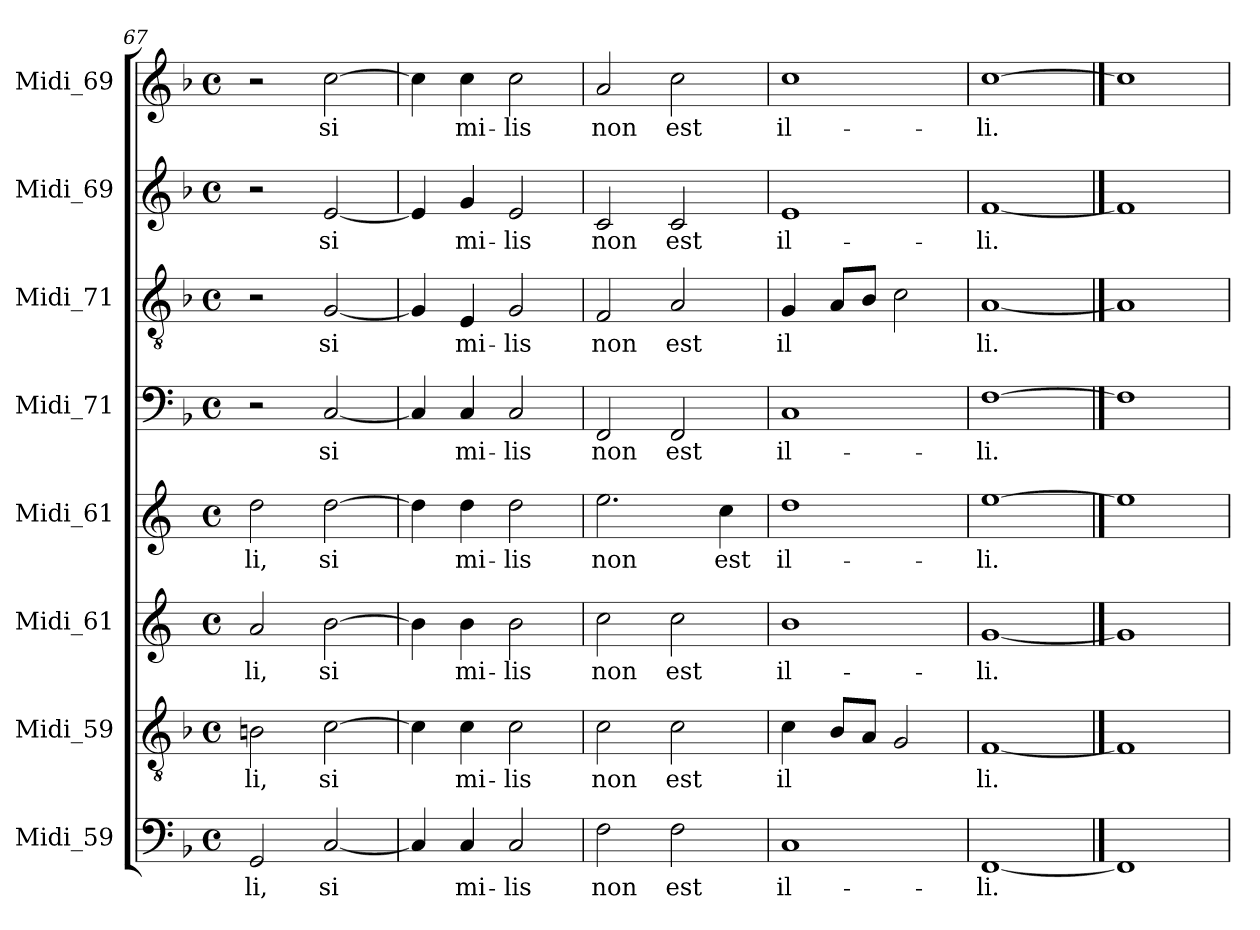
**kern	**text	**kern	**text	**kern	**text	**kern	**text	**kern	**text	**kern	**text	**kern	**text	**kern	**text
*part8	*part8	*part7	*part7	*part6	*part6	*part5	*part5	*part4	*part4	*part3	*part3	*part2	*part2	*part1	*part1
*staff8	*staff8	*staff7	*staff7	*staff6	*staff6	*staff5	*staff5	*staff4	*staff4	*staff3	*staff3	*staff2	*staff2	*staff1	*staff1
*I"Midi_59	*	*I"Midi_59	*	*I"Midi_61	*	*I"Midi_61	*	*I"Midi_71	*	*I"Midi_71	*	*I"Midi_69	*	*I"Midi_69	*
*clefF4	*	*clefGv2	*	*clefG2	*	*clefG2	*	*clefF4	*	*clefGv2	*	*clefG2	*	*clefG2	*
*	*	*	*	*ITrd4c7	*	*ITrd4c7	*	*	*	*	*	*	*	*	*
*k[b-]	*	*k[b-]	*	*k[b-]	*	*k[b-]	*	*k[b-]	*	*k[b-]	*	*k[b-]	*	*k[b-]	*
*F:	*	*F:	*	*F:	*	*F:	*	*F:	*	*F:	*	*F:	*	*F:	*
*M4/4	*	*M4/4	*	*M4/4	*	*M4/4	*	*M4/4	*	*M4/4	*	*M4/4	*	*M4/4	*
*met(c)	*	*met(c)	*	*met(c)	*	*met(c)	*	*met(c)	*	*met(c)	*	*met(c)	*	*met(c)	*
=67	=67	=67	=67	=67	=67	=67	=67	=67	=67	=67	=67	=67	=67	=67	=67
!	!LO:LY:b	!	!LO:LY:b	!	!LO:LY:b	!	!LO:LY:b	!	!	!	!	!	!	!	!
2GG	-li,	2Bn	-li,	2d	-li,	2g	-li,	2r	.	2r	.	2r	.	2r	.
!	!LO:LY:b	!	!LO:LY:b	!	!LO:LY:b	!	!LO:LY:b	!	!LO:LY:b	!	!LO:LY:b	!	!LO:LY:b	!	!LO:LY:b
[2C	si	[2c	si	[2e	si	[2g	si	[2C	si	[2G	si	[2e	si	[2cc	si
=68	=68	=68	=68	=68	=68	=68	=68	=68	=68	=68	=68	=68	=68	=68	=68
4C]	.	4c]	.	4e]	.	4g]	.	4C]	.	4G]	.	4e]	.	4cc]	.
!	!LO:LY:b	!	!LO:LY:b	!	!LO:LY:b	!	!LO:LY:b	!	!LO:LY:b	!	!LO:LY:b	!	!LO:LY:b	!	!LO:LY:b
4C	mi-	4c	mi-	4e	mi-	4g	mi-	4C	mi-	4E	mi-	4g	mi-	4cc	mi-
!	!LO:LY:b	!	!LO:LY:b	!	!LO:LY:b	!	!LO:LY:b	!	!LO:LY:b	!	!LO:LY:b	!	!LO:LY:b	!	!LO:LY:b
2C	-lis	2c	-lis	2e	-lis	2g	-lis	2C	-lis	2G	-lis	2e	-lis	2cc	-lis
=69	=69	=69	=69	=69	=69	=69	=69	=69	=69	=69	=69	=69	=69	=69	=69
!	!LO:LY:b	!	!LO:LY:b	!	!LO:LY:b	!	!LO:LY:b	!	!LO:LY:b	!	!LO:LY:b	!	!LO:LY:b	!	!LO:LY:b
2F	non	2c	non	2f	non	2.a	non	2FF	non	2F	non	2c	non	2a	non
!	!LO:LY:b	!	!LO:LY:b	!	!LO:LY:b	!	!	!	!LO:LY:b	!	!LO:LY:b	!	!LO:LY:b	!	!LO:LY:b
2F	est	2c	est	2f	est	.	.	2FF	est	2A	est	2c	est	2cc	est
!	!	!	!	!	!	!	!LO:LY:b	!	!	!	!	!	!	!	!
.	.	.	.	.	.	4f	est	.	.	.	.	.	.	.	.
=70	=70	=70	=70	=70	=70	=70	=70	=70	=70	=70	=70	=70	=70	=70	=70
!	!LO:LY:b	!	!LO:LY:b	!	!LO:LY:b	!	!LO:LY:b	!	!LO:LY:b	!	!LO:LY:b	!	!LO:LY:b	!	!LO:LY:b
1C	il-	4c	il	1e	il-	1g	il-	1C	il-	4G	il	1e	il-	1cc	il-
.	.	8B-L	.	.	.	.	.	.	.	8AL	.	.	.	.	.
.	.	8AJ	.	.	.	.	.	.	.	8B-J	.	.	.	.	.
.	.	2G	.	.	.	.	.	.	.	2c	.	.	.	.	.
=71	=71	=71	=71	=71	=71	=71	=71	=71	=71	=71	=71	=71	=71	=71	=71
!	!LO:LY:b	!	!LO:LY:b	!	!LO:LY:b	!	!LO:LY:b	!	!LO:LY:b	!	!LO:LY:b	!	!LO:LY:b	!	!LO:LY:b
[1FF	-li.	[1F	li.	[1c	-li.	[1a	-li.	[1F	-li.	[1A	li.	[1f	-li.	[1cc	-li.
==72	==72	==72	==72	==72	==72	==72	==72	==72	==72	==72	==72	==72	==72	==72	==72
1FF]	.	1F]	.	1c]	.	1a]	.	1F]	.	1A]	.	1f]	.	1cc]	.
=	=	=	=	=	=	=	=	=	=	=	=	=	=	=	=
*-	*-	*-	*-	*-	*-	*-	*-	*-	*-	*-	*-	*-	*-	*-	*-
